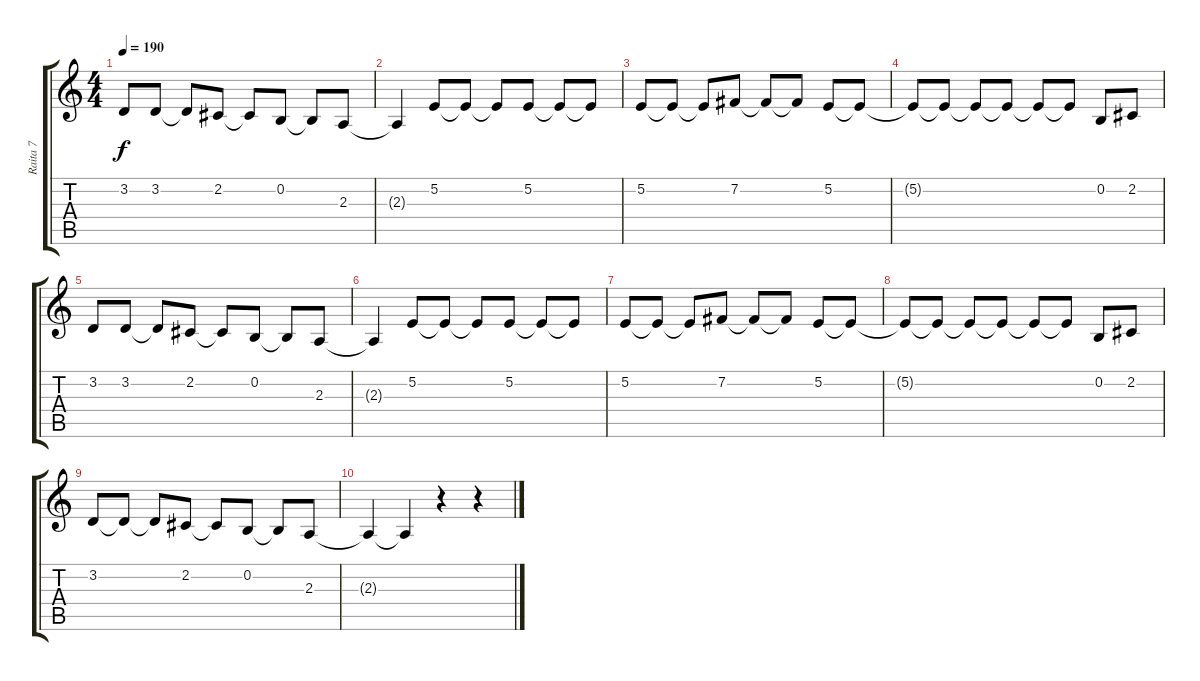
\track ("Raita 7" "Raita 7") {instrument altosax}
\staff {score tabs}
\tuning (E4 B3 G3 D3 A2 E2) {hide}
\ts (4 4)
\tempo 190
\clef g2
\ks c
3.2.8{dy f} 3.2.8 3.2{t}.8 2.2.8 2.2{t}.8 0.2.8 0.2{t}.8 2.3.8 |
2.3{t}.4 5.2.8 5.2{t}.8 5.2{t}.8 5.2.8 5.2{t}.8 5.2{t}.8 |
5.2.8 5.2{t}.8 5.2{t}.8 7.2.8 7.2{t}.8 7.2{t}.8 5.2.8 5.2{t}.8 |
5.2{t}.8 5.2{t}.8 5.2{t}.8 5.2{t}.8 5.2{t}.8 5.2{t}.8 0.2.8 2.2.8 |
3.2.8 3.2.8 3.2{t}.8 2.2.8 2.2{t}.8 0.2.8 0.2{t}.8 2.3.8 |
2.3{t}.4 5.2.8 5.2{t}.8 5.2{t}.8 5.2.8 5.2{t}.8 5.2{t}.8 |
5.2.8 5.2{t}.8 5.2{t}.8 7.2.8 7.2{t}.8 7.2{t}.8 5.2.8 5.2{t}.8 |
5.2{t}.8 5.2{t}.8 5.2{t}.8 5.2{t}.8 5.2{t}.8 5.2{t}.8 0.2.8 2.2.8 |
3.2.8 3.2{t}.8 3.2{t}.8 2.2.8 2.2{t}.8 0.2.8 0.2{t}.8 2.3.8 |
2.3{t}.4 2.3{t}.4 r.4 r.4
